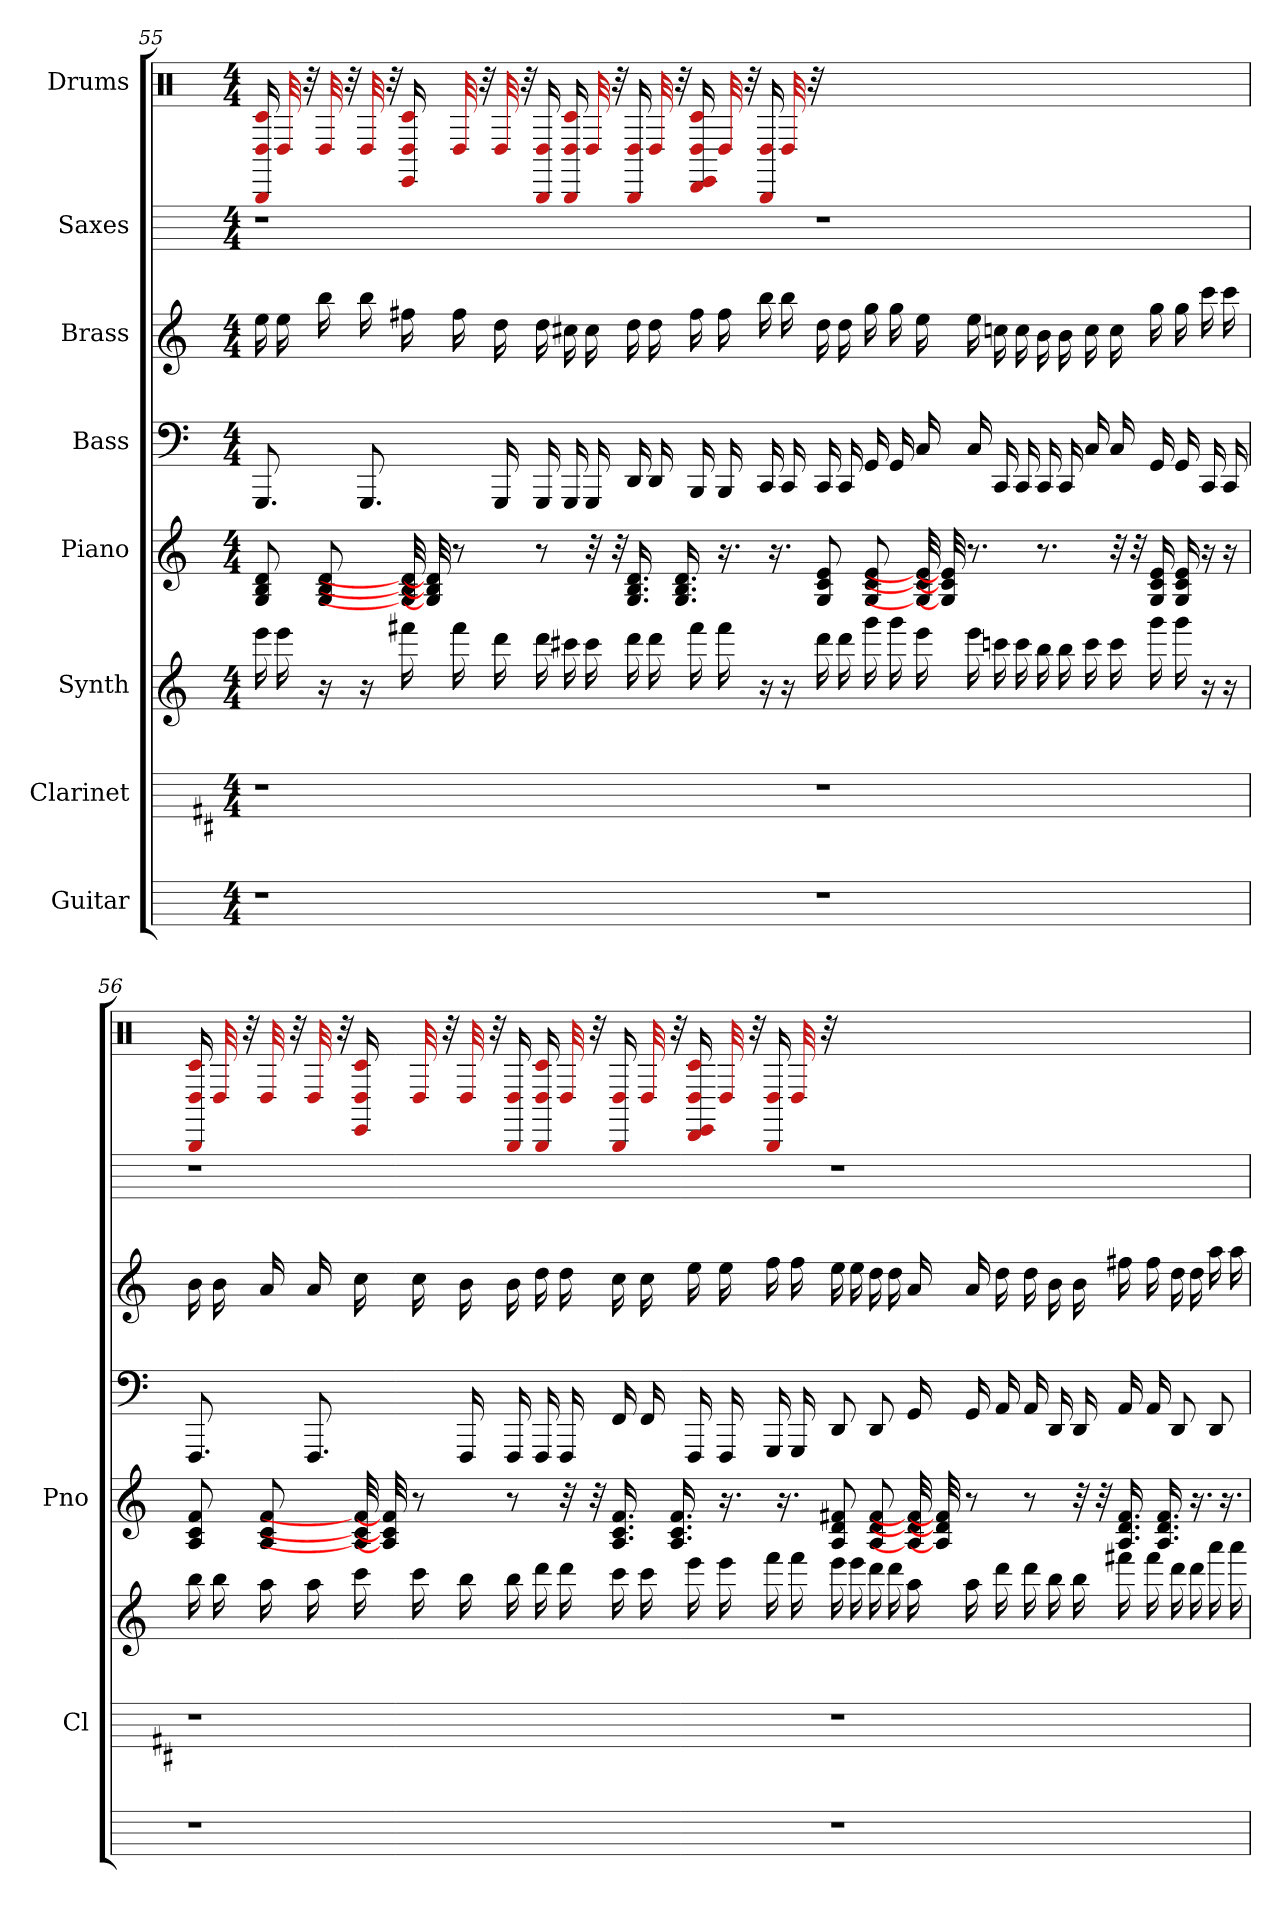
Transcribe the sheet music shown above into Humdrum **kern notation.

**kern	**kern	**kern	**kern	**kern	**kern	**kern	**kern
*part8	*part7	*part6	*part5	*part4	*part3	*part2	*part1
*staff8	*staff7	*staff6	*staff5	*staff4	*staff3	*staff2	*staff1
*I"Guitar	*I"Clarinet	*I"Synth	*I"Piano	*I"Bass	*I"Brass	*I"Saxes	*I"Drums
*	*I'Cl	*	*I'Pno	*	*	*	*
*	*	*	*	*	*	*	*clefX
*	*ITrd1c2	*	*	*	*	*ITrd8c14	*
*k[]	*k[]	*k[]	*k[]	*k[]	*k[]	*k[]	*k[]
*M4/4	*M4/4	*M4/4	*M4/4	*M4/4	*M4/4	*M4/4	*M4/4
=55	=55	=55	=55	=55	=55	=55	=55
1r	1r	16eee	8d 8B 8G	8.GGG	16ee	1r	16BBB 16D# 16c
.	.	16eee	.	.	16ee	.	32D#
.	.	.	.	.	.	.	32r
.	.	16r	8d 8B 8G	.	16bb	.	32D#
.	.	.	.	.	.	.	32r
.	.	16r	.	8.GGG	16bb	.	32D#
.	.	.	.	.	.	.	32r
.	.	16fff#	32d] 32B] 32G]	.	16ff#	.	16EE 16D# 16c
.	.	.	32d] 32B] 32G]	.	.	.	.
.	.	16fff#	8r	.	16ff#	.	32D#
.	.	.	.	.	.	.	32r
.	.	16ddd	.	16GGG	16dd	.	32D#
.	.	.	.	.	.	.	32r
.	.	16ddd	8r	16GGG	16dd	.	16BBB 16D#
.	.	16ccc#	.	16GGG	16cc#	.	16BBB 16D# 16c
.	.	16ccc#	32r	16GGG	16cc#	.	32D#
.	.	.	32r	.	.	.	32r
.	.	16ddd	16.d 16.B 16.G	16DD	16dd	.	16BBB 16D#
.	.	16ddd	.	16DD	16dd	.	32D#
.	.	.	16.d 16.B 16.G	.	.	.	32r
.	.	16fff#	.	16BBB	16ff#	.	16DD# 16EE 16D# 16c
.	.	16fff#	16.r	16BBB	16ff#	.	32D#
.	.	.	.	.	.	.	32r
.	.	16r	.	16CC	16bb	.	16BBB 16D#
.	.	.	16.r	.	.	.	.
.	.	16r	.	16CC	16bb	.	32D#
.	.	.	.	.	.	.	32r
1r	1r	16ddd	8e 8c 8G	16CC	16dd	1r	1ryy
.	.	16ddd	.	16CC	16dd	.	.
.	.	16ggg	8e 8c 8G	16GG	16gg	.	.
.	.	16ggg	.	16GG	16gg	.	.
.	.	16eee	32e] 32c] 32G]	16C	16ee	.	.
.	.	.	32e] 32c] 32G]	.	.	.	.
.	.	16eee	8.r	16C	16ee	.	.
.	.	16ccc	.	16CC	16cc	.	.
.	.	16ccc	.	16CC	16cc	.	.
.	.	16bb	8.r	16CC	16b	.	.
.	.	16bb	.	16CC	16b	.	.
.	.	16ccc	.	16C	16cc	.	.
.	.	16ccc	32r	16C	16cc	.	.
.	.	.	32r	.	.	.	.
.	.	16ggg	16e 16c 16G	16GG	16gg	.	.
.	.	16ggg	16e 16c 16G	16GG	16gg	.	.
.	.	16r	16r	16CC	16ccc	.	.
.	.	16r	16r	16CC	16ccc	.	.
=56	=56	=56	=56	=56	=56	=56	=56
1r	1r	16bb	8f 8c 8A	8.FFF	16b	1r	16BBB 16D# 16c
.	.	16bb	.	.	16b	.	32D#
.	.	.	.	.	.	.	32r
.	.	16aa	8f 8c 8A	.	16a	.	32D#
.	.	.	.	.	.	.	32r
.	.	16aa	.	8.FFF	16a	.	32D#
.	.	.	.	.	.	.	32r
.	.	16ccc	32f] 32c] 32A]	.	16cc	.	16EE 16D# 16c
.	.	.	32f] 32c] 32A]	.	.	.	.
.	.	16ccc	8r	.	16cc	.	32D#
.	.	.	.	.	.	.	32r
.	.	16bb	.	16FFF	16b	.	32D#
.	.	.	.	.	.	.	32r
.	.	16bb	8r	16FFF	16b	.	16BBB 16D#
.	.	16ddd	.	16FFF	16dd	.	16BBB 16D# 16c
.	.	16ddd	32r	16FFF	16dd	.	32D#
.	.	.	32r	.	.	.	32r
.	.	16ccc	16.f 16.c 16.A	16FF	16cc	.	16BBB 16D#
.	.	16ccc	.	16FF	16cc	.	32D#
.	.	.	16.f 16.c 16.A	.	.	.	32r
.	.	16eee	.	16FFF	16ee	.	16DD# 16EE 16D# 16c
.	.	16eee	16.r	16FFF	16ee	.	32D#
.	.	.	.	.	.	.	32r
.	.	16fff	.	16GGG	16ff	.	16BBB 16D#
.	.	.	16.r	.	.	.	.
.	.	16fff	.	16GGG	16ff	.	32D#
.	.	.	.	.	.	.	32r
1r	1r	16eee	8f# 8d 8A	8DD	16ee	1r	1ryy
.	.	16eee	.	.	16ee	.	.
.	.	16ddd	8f# 8d 8A	8DD	16dd	.	.
.	.	16ddd	.	.	16dd	.	.
.	.	16aa	32f#] 32d] 32A]	16GG	16a	.	.
.	.	.	32f#] 32d] 32A]	.	.	.	.
.	.	16aa	8r	16GG	16a	.	.
.	.	16ddd	.	16AA	16dd	.	.
.	.	16ddd	8r	16AA	16dd	.	.
.	.	16bb	.	16DD	16b	.	.
.	.	16bb	32r	16DD	16b	.	.
.	.	.	32r	.	.	.	.
.	.	16fff#	16.f# 16.d 16.A	16AA	16ff#	.	.
.	.	16fff#	.	16AA	16ff#	.	.
.	.	.	16.f# 16.d 16.A	.	.	.	.
.	.	16ddd	.	8DD	16dd	.	.
.	.	16ddd	16.r	.	16dd	.	.
.	.	16aaa	.	8DD	16aa	.	.
.	.	.	16.r	.	.	.	.
.	.	16aaa	.	.	16aa	.	.
=	=	=	=	=	=	=	=
*-	*-	*-	*-	*-	*-	*-	*-
